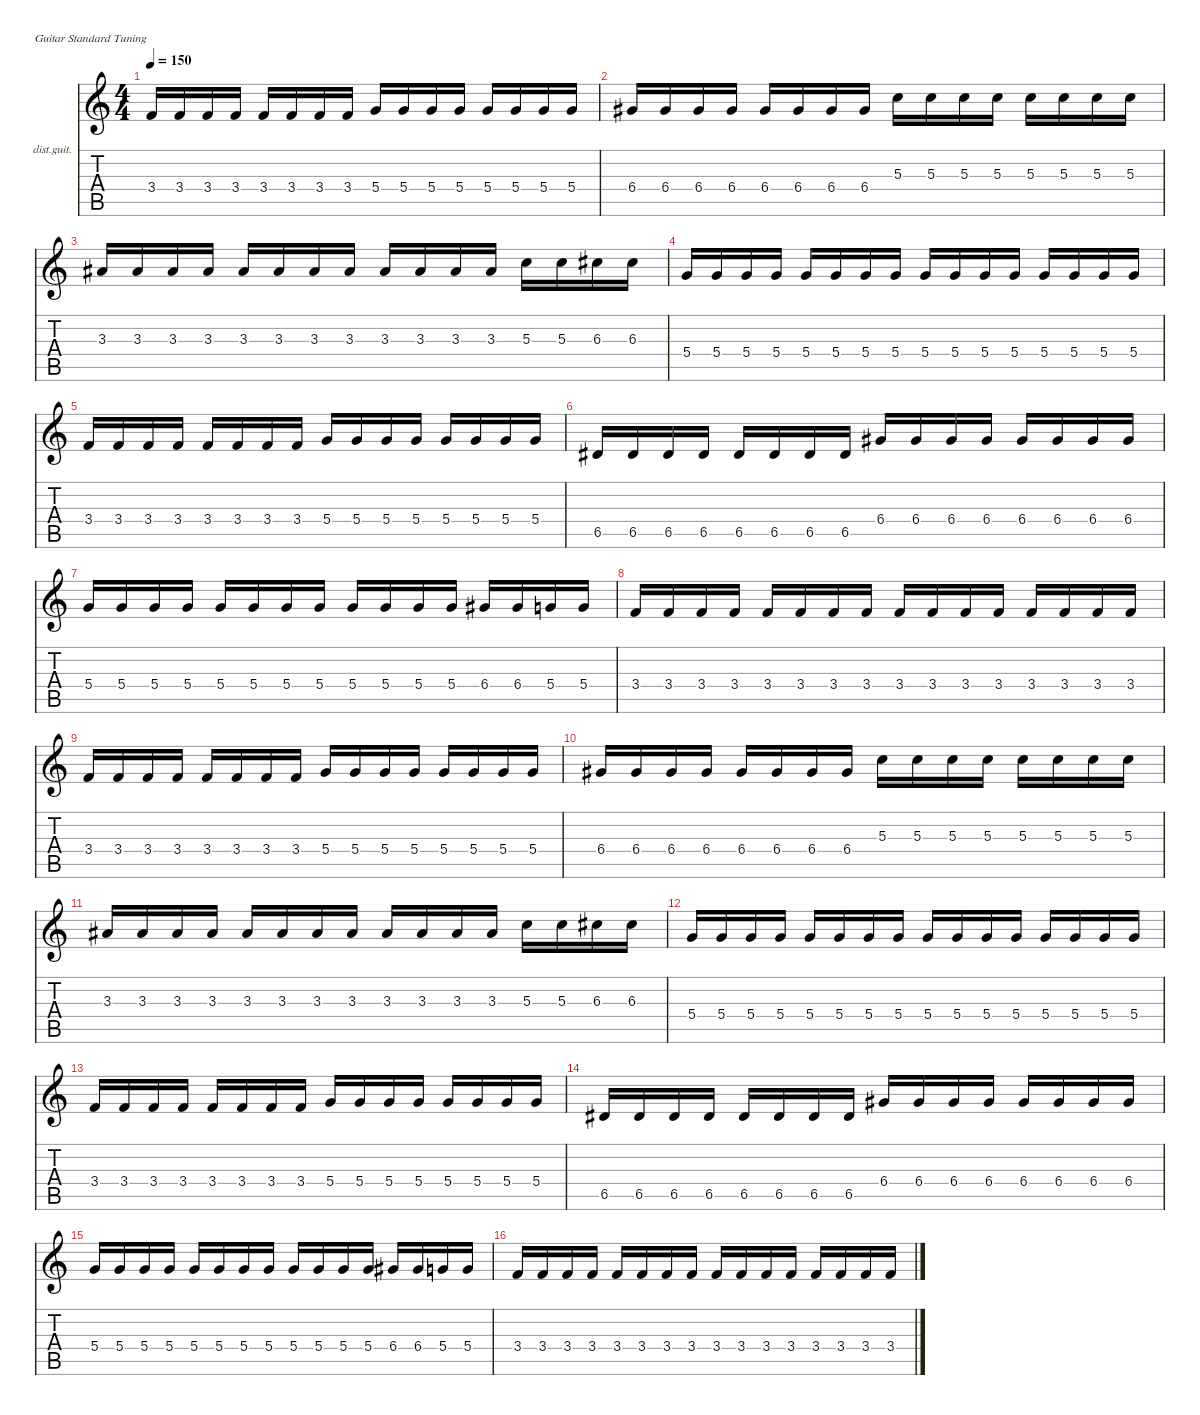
\defaultSystemsLayout 4
\hideDynamics
\bracketExtendMode nobrackets
\firstSystemTrackNameOrientation horizontal
\otherSystemsTrackNameOrientation horizontal
\track ("Distortion Guitar" "dist.guit.") {instrument distortionguitar}
\staff {score tabs}
\tuning (E4 B3 G3 D3 A2 E2)
\ts (4 4)
\tempo 150
\clef g2
\ks c
3.4.16{dy mf instrument distortionguitar} 3.4.16 3.4.16 3.4.16 3.4.16 3.4.16 3.4.16 3.4.16 5.4.16 5.4.16 5.4.16 5.4.16 5.4.16 5.4.16 5.4.16 5.4.16 |
6.4{acc #}.16 6.4{acc #}.16 6.4{acc #}.16 6.4{acc #}.16 6.4{acc #}.16 6.4{acc #}.16 6.4{acc #}.16 6.4{acc #}.16 5.3.16 5.3.16 5.3.16 5.3.16 5.3.16 5.3.16 5.3.16 5.3.16 |
3.3{acc #}.16 3.3{acc #}.16 3.3{acc #}.16 3.3{acc #}.16 3.3{acc #}.16 3.3{acc #}.16 3.3{acc #}.16 3.3{acc #}.16 3.3{acc #}.16 3.3{acc #}.16 3.3{acc #}.16 3.3{acc #}.16 5.3.16 5.3.16 6.3{acc #}.16 6.3{acc #}.16 |
5.4.16 5.4.16 5.4.16 5.4.16 5.4.16 5.4.16 5.4.16 5.4.16 5.4.16 5.4.16 5.4.16 5.4.16 5.4.16 5.4.16 5.4.16 5.4.16 |
3.4.16 3.4.16 3.4.16 3.4.16 3.4.16 3.4.16 3.4.16 3.4.16 5.4.16 5.4.16 5.4.16 5.4.16 5.4.16 5.4.16 5.4.16 5.4.16 |
6.5{acc #}.16 6.5{acc #}.16 6.5{acc #}.16 6.5{acc #}.16 6.5{acc #}.16 6.5{acc #}.16 6.5{acc #}.16 6.5{acc #}.16 6.4{acc #}.16 6.4{acc #}.16 6.4{acc #}.16 6.4{acc #}.16 6.4{acc #}.16 6.4{acc #}.16 6.4{acc #}.16 6.4{acc #}.16 |
5.4.16 5.4.16 5.4.16 5.4.16 5.4.16 5.4.16 5.4.16 5.4.16 5.4.16 5.4.16 5.4.16 5.4.16 6.4{acc #}.16 6.4{acc #}.16 5.4.16 5.4.16 |
3.4.16 3.4.16 3.4.16 3.4.16 3.4.16 3.4.16 3.4.16 3.4.16 3.4.16 3.4.16 3.4.16 3.4.16 3.4.16 3.4.16 3.4.16 3.4.16 |
3.4.16 3.4.16 3.4.16 3.4.16 3.4.16 3.4.16 3.4.16 3.4.16 5.4.16 5.4.16 5.4.16 5.4.16 5.4.16 5.4.16 5.4.16 5.4.16 |
6.4{acc #}.16 6.4{acc #}.16 6.4{acc #}.16 6.4{acc #}.16 6.4{acc #}.16 6.4{acc #}.16 6.4{acc #}.16 6.4{acc #}.16 5.3.16 5.3.16 5.3.16 5.3.16 5.3.16 5.3.16 5.3.16 5.3.16 |
3.3{acc #}.16 3.3{acc #}.16 3.3{acc #}.16 3.3{acc #}.16 3.3{acc #}.16 3.3{acc #}.16 3.3{acc #}.16 3.3{acc #}.16 3.3{acc #}.16 3.3{acc #}.16 3.3{acc #}.16 3.3{acc #}.16 5.3.16 5.3.16 6.3{acc #}.16 6.3{acc #}.16 |
5.4.16 5.4.16 5.4.16 5.4.16 5.4.16 5.4.16 5.4.16 5.4.16 5.4.16 5.4.16 5.4.16 5.4.16 5.4.16 5.4.16 5.4.16 5.4.16 |
3.4.16 3.4.16 3.4.16 3.4.16 3.4.16 3.4.16 3.4.16 3.4.16 5.4.16 5.4.16 5.4.16 5.4.16 5.4.16 5.4.16 5.4.16 5.4.16 |
6.5{acc #}.16 6.5{acc #}.16 6.5{acc #}.16 6.5{acc #}.16 6.5{acc #}.16 6.5{acc #}.16 6.5{acc #}.16 6.5{acc #}.16 6.4{acc #}.16 6.4{acc #}.16 6.4{acc #}.16 6.4{acc #}.16 6.4{acc #}.16 6.4{acc #}.16 6.4{acc #}.16 6.4{acc #}.16 |
5.4.16 5.4.16 5.4.16 5.4.16 5.4.16 5.4.16 5.4.16 5.4.16 5.4.16 5.4.16 5.4.16 5.4.16 6.4{acc #}.16 6.4{acc #}.16 5.4.16 5.4.16 |
3.4.16 3.4.16 3.4.16 3.4.16 3.4.16 3.4.16 3.4.16 3.4.16 3.4.16 3.4.16 3.4.16 3.4.16 3.4.16 3.4.16 3.4.16 3.4.16
